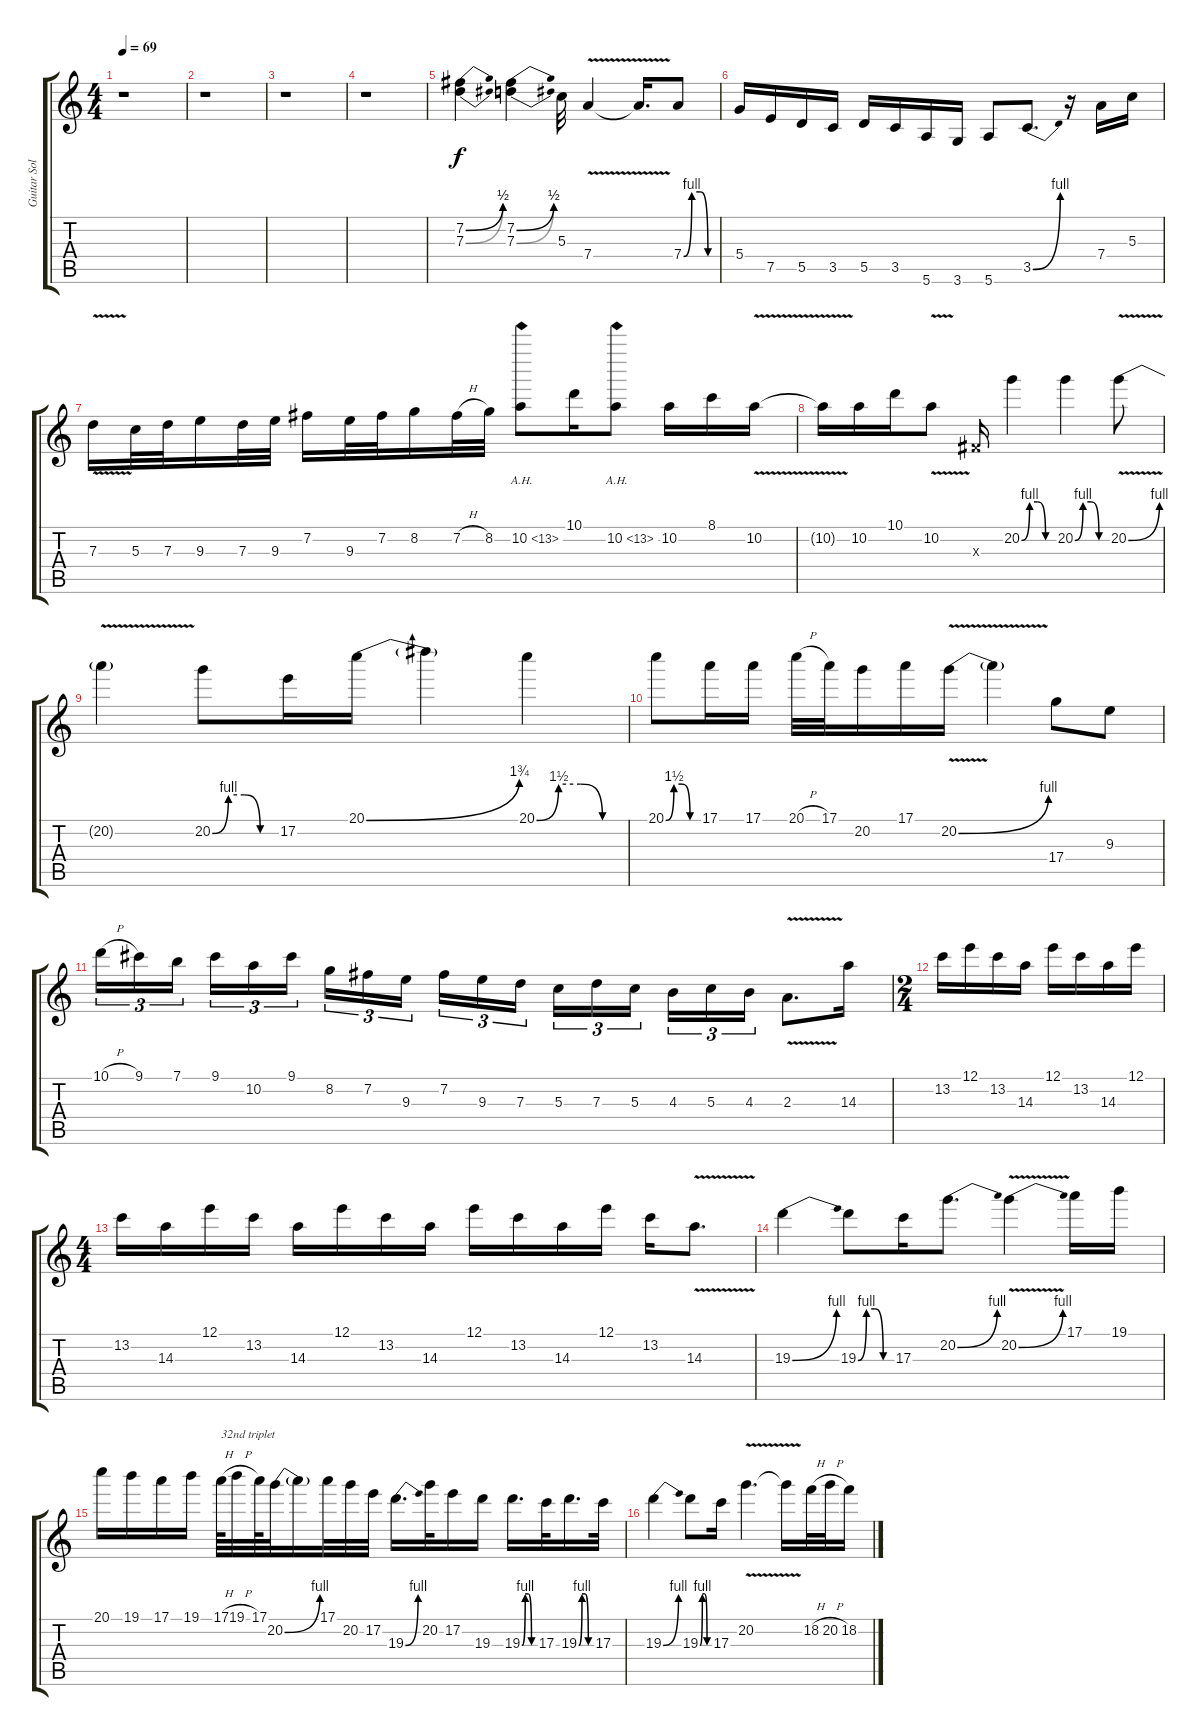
\track ("Guitar Solo" "Guitar Sol") {instrument distortionguitar}
\staff {score tabs}
\tuning (E4 B3 G3 D3 A2 E2) {hide}
\ts (4 4)
\tempo 69
\clef g2
\ks c
r.1{dy f} |
r.1 |
r.1 |
r.1 |
(7.2{be (bend 0 0 60 2)} 7.3{be (bend 0 0 60 2)}).4{instrument overdrivenguitar} (7.2{be (bend 0 0 60 2)} 7.3{be (bend 0 0 60 2)}).4 5.3.32 7.4{v}.4 7.4{t}.16{d} 7.4{be (custom 0 0 15 4 30 4 45 0 60 0)}.8 |
5.4.16 7.5.16 5.5.16 3.5.16 5.5.16 3.5.16 5.6.16 3.6.16 5.6.8 3.5{be (bend 0 0 60 4)}.8{d} r.16 7.4.16 5.3.16 |
7.3{v}.16 5.3.32 7.3.32 9.3.16 7.3.32 9.3.32 7.2.16 9.3.32 7.2.32 8.2.16 7.2{h}.32 8.2.32 10.2{ah 3}.8 10.1.16 10.2{ah 3}.8 10.2.16 8.1.16 10.2{v}.16 |
10.2{t}.16 10.2.16 10.1.16 10.2{v}.8 -1.3{x}.16 20.2{be (custom 0 0 15 4 30 4 45 0 60 0)}.4 20.2{be (custom 0 0 15 4 30 4 45 0 60 0)}.4 20.2{be (bend 0 0 60 4) v}.8 |
20.2{t}.4 20.2{be (custom 0 0 15 4 30 4 45 0 60 0)}.8 17.2.16 20.1{be (bend 0 0 60 7)}.16 20.1{t}.4 20.1{be (custom 0 0 15 6 30 6 45 0 60 0)}.4 |
20.1{be (custom 0 0 15 6 30 6 45 0 60 0)}.8 17.1.16 17.1.16 20.1{h}.32 17.1.32 20.2.16 17.1.16 20.2{be (bend 0 0 60 4) v}.16 20.2{t}.4 17.4.8 9.3.8 |
10.1{h}.16{tu (3 2)} 9.1.16{tu (3 2)} 7.1.16{tu (3 2) beam splitsecondary} 9.1.16{tu (3 2)} 10.2.16{tu (3 2)} 9.1.16{tu (3 2)} 8.2.16{tu (3 2)} 7.2.16{tu (3 2)} 9.3.16{tu (3 2) beam splitsecondary} 7.2.16{tu (3 2)} 9.3.16{tu (3 2)} 7.3.16{tu (3 2)} 5.3.16{tu (3 2)} 7.3.16{tu (3 2)} 5.3.16{tu (3 2) beam splitsecondary} 4.3.16{tu (3 2)} 5.3.16{tu (3 2)} 4.3.16{tu (3 2)} 2.3{v}.8{d} 14.3.16 |
\ts (2 4)
13.2.16 12.1.16 13.2.16 14.3.16 12.1.16 13.2.16 14.3.16 12.1.16 |
\ts (4 4)
13.2.16 14.3.16 12.1.16 13.2.16 14.3.16 12.1.16 13.2.16 14.3.16 12.1.16 13.2.16 14.3.16 12.1.16 13.2.16 14.3{v}.8{d} |
19.3{be (bend 0 0 60 4)}.4 19.3{be (custom 0 0 15 4 30 4 45 0 60 0)}.8 17.3.16 20.2{be (bend 0 0 60 4)}.8{d} 20.2{be (bend 0 0 60 4) v}.4 17.1.16 19.1.16 |
20.1.16 19.1.16 17.1.16 19.1.16 17.1{h}.64{txt "32nd triplet"} 19.1{h}.32 17.1.64 20.2{be (bend 0 0 60 4)}.32 20.2{t}.16 17.1.32 20.2.32 17.2.32 19.3{be (bend 0 0 60 4)}.16{d} 20.2.32 17.2.16 19.3.16 19.3{be (custom 0 0 15 4 30 4 45 0 60 0)}.16{d} 17.3.32 19.3{be (custom 0 0 15 4 30 4 45 0 60 0)}.16{d} 17.3.32 |
19.3{be (bend 0 0 60 4)}.4 19.3{be (custom 0 0 15 4 30 4 45 0 60 0)}.8 17.3.16 20.2{v}.4{d} 20.2{t}.16 18.2{h}.32 20.2{h}.32 18.2.16
